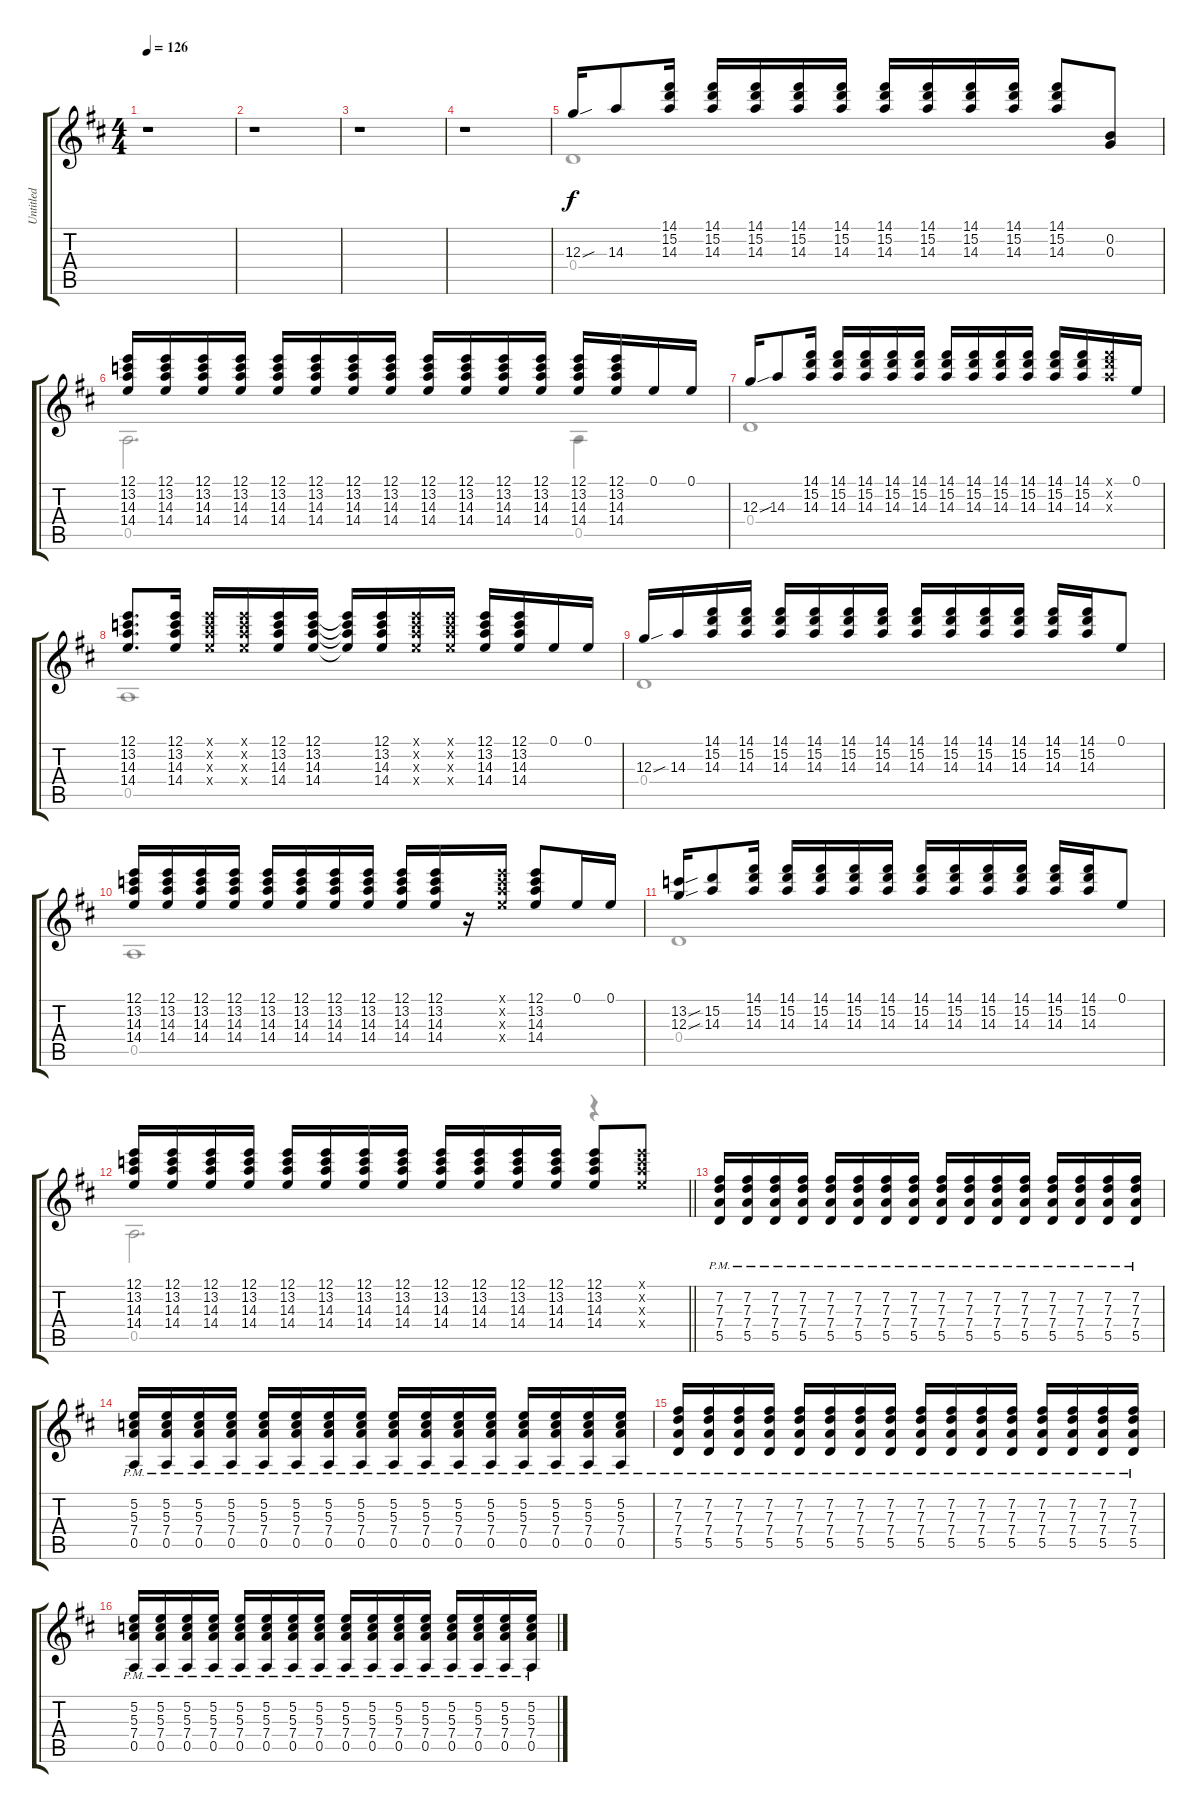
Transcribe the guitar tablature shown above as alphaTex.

\track ("Untitled" "Untitled") {instrument overdrivenguitar}
\staff {score tabs}
\tuning (E4 B3 G3 D3 A2 E2) {hide}
\voice
\ts (4 4)
\tempo 126
\clef g2
\ks d
r.1{dy f instrument overdrivenguitar} |
r.1 |
r.1 |
r.1 |
12.3{sou}.16 14.3.8 (14.1 15.2 14.3).16 (14.1 15.2 14.3).16 (14.1 15.2 14.3).16 (14.1 15.2 14.3).16 (14.1 15.2 14.3).16 (14.1 15.2 14.3).16 (14.1 15.2 14.3).16 (14.1 15.2 14.3).16 (14.1 15.2 14.3).16 (14.1 15.2 14.3).8 (0.2 0.3).8 |
(12.1 13.2 14.3 14.4).16 (12.1 13.2 14.3 14.4).16 (12.1 13.2 14.3 14.4).16 (12.1 13.2 14.3 14.4).16 (12.1 13.2 14.3 14.4).16 (12.1 13.2 14.3 14.4).16 (12.1 13.2 14.3 14.4).16 (12.1 13.2 14.3 14.4).16 (12.1 13.2 14.3 14.4).16 (12.1 13.2 14.3 14.4).16 (12.1 13.2 14.3 14.4).16 (12.1 13.2 14.3 14.4).16 (12.1 13.2 14.3 14.4).16 (12.1 13.2 14.3 14.4).16 0.1.16 0.1.16 |
12.3{sou}.16 14.3.8 (14.1 15.2 14.3).16 (14.1 15.2 14.3).16 (14.1 15.2 14.3).16 (14.1 15.2 14.3).16 (14.1 15.2 14.3).16 (14.1 15.2 14.3).16 (14.1 15.2 14.3).16 (14.1 15.2 14.3).16 (14.1 15.2 14.3).16 (14.1 15.2 14.3).16 (14.1 15.2 14.3).16 (14.1{x} 15.2{x} 14.3{x}).16 0.1.16 |
(12.1 13.2 14.3 14.4).8{d} (12.1 13.2 14.3 14.4).16 (12.1{x} 13.2{x} 14.3{x} 14.4{x}).16 (12.1{x} 13.2{x} 14.3{x} 14.4{x}).16 (12.1 13.2 14.3 14.4).16 (12.1 13.2 14.3 14.4).16 (12.1{t} 13.2{t} 14.3{t} 14.4{t}).16 (12.1 13.2 14.3 14.4).16 (12.1{x} 13.2{x} 14.3{x} 14.4{x}).16 (12.1{x} 13.2{x} 14.3{x} 14.4{x}).16 (12.1 13.2 14.3 14.4).16 (12.1 13.2 14.3 14.4).16 0.1.16 0.1.16 |
12.3{sou}.16 14.3.16 (14.1 15.2 14.3).16 (14.1 15.2 14.3).16 (14.1 15.2 14.3).16 (14.1 15.2 14.3).16 (14.1 15.2 14.3).16 (14.1 15.2 14.3).16 (14.1 15.2 14.3).16 (14.1 15.2 14.3).16 (14.1 15.2 14.3).16 (14.1 15.2 14.3).16 (14.1 15.2 14.3).16 (14.1 15.2 14.3).16 0.1.8 |
(12.1 13.2 14.3 14.4).16 (12.1 13.2 14.3 14.4).16 (12.1 13.2 14.3 14.4).16 (12.1 13.2 14.3 14.4).16 (12.1 13.2 14.3 14.4).16 (12.1 13.2 14.3 14.4).16 (12.1 13.2 14.3 14.4).16 (12.1 13.2 14.3 14.4).16 (12.1 13.2 14.3 14.4).16 (12.1 13.2 14.3 14.4).16 r.16 (12.1{x} 13.2{x} 14.3{x} 14.4{x}).16 (12.1 13.2 14.3 14.4).8 0.1.16 0.1.16 |
(13.2{sou} 12.3{sou}).16 (15.2 14.3).8 (14.1 15.2 14.3).16 (14.1 15.2 14.3).16 (14.1 15.2 14.3).16 (14.1 15.2 14.3).16 (14.1 15.2 14.3).16 (14.1 15.2 14.3).16 (14.1 15.2 14.3).16 (14.1 15.2 14.3).16 (14.1 15.2 14.3).16 (14.1 15.2 14.3).16 (14.1 15.2 14.3).16 0.1.8 |
\barLineRight lightlight
(12.1 13.2 14.3 14.4).16 (12.1 13.2 14.3 14.4).16 (12.1 13.2 14.3 14.4).16 (12.1 13.2 14.3 14.4).16 (12.1 13.2 14.3 14.4).16 (12.1 13.2 14.3 14.4).16 (12.1 13.2 14.3 14.4).16 (12.1 13.2 14.3 14.4).16 (12.1 13.2 14.3 14.4).16 (12.1 13.2 14.3 14.4).16 (12.1 13.2 14.3 14.4).16 (12.1 13.2 14.3 14.4).16 (12.1 13.2 14.3 14.4).8 (12.1{x} 13.2{x} 14.3{x} 14.4{x}).8 |
(7.2{pm} 7.3{pm} 7.4{pm} 5.5{pm}).16 (7.2{pm} 7.3{pm} 7.4{pm} 5.5{pm}).16 (7.2{pm} 7.3{pm} 7.4{pm} 5.5{pm}).16 (7.2{pm} 7.3{pm} 7.4{pm} 5.5{pm}).16 (7.2{pm} 7.3{pm} 7.4{pm} 5.5{pm}).16 (7.2{pm} 7.3{pm} 7.4{pm} 5.5{pm}).16 (7.2{pm} 7.3{pm} 7.4{pm} 5.5{pm}).16 (7.2{pm} 7.3{pm} 7.4{pm} 5.5{pm}).16 (7.2{pm} 7.3{pm} 7.4{pm} 5.5{pm}).16 (7.2{pm} 7.3{pm} 7.4{pm} 5.5{pm}).16 (7.2{pm} 7.3{pm} 7.4{pm} 5.5{pm}).16 (7.2{pm} 7.3{pm} 7.4{pm} 5.5{pm}).16 (7.2{pm} 7.3{pm} 7.4{pm} 5.5{pm}).16 (7.2{pm} 7.3{pm} 7.4{pm} 5.5{pm}).16 (7.2{pm} 7.3{pm} 7.4{pm} 5.5{pm}).16 (7.2{pm} 7.3{pm} 7.4{pm} 5.5{pm}).16 |
(5.2{pm} 5.3{pm} 7.4{pm} 0.5{pm}).16 (5.2{pm} 5.3{pm} 7.4{pm} 0.5{pm}).16 (5.2{pm} 5.3{pm} 7.4{pm} 0.5{pm}).16 (5.2{pm} 5.3{pm} 7.4{pm} 0.5{pm}).16 (5.2{pm} 5.3{pm} 7.4{pm} 0.5{pm}).16 (5.2{pm} 5.3{pm} 7.4{pm} 0.5{pm}).16 (5.2{pm} 5.3{pm} 7.4{pm} 0.5{pm}).16 (5.2{pm} 5.3{pm} 7.4{pm} 0.5{pm}).16 (5.2{pm} 5.3{pm} 7.4{pm} 0.5{pm}).16 (5.2{pm} 5.3{pm} 7.4{pm} 0.5{pm}).16 (5.2{pm} 5.3{pm} 7.4{pm} 0.5{pm}).16 (5.2{pm} 5.3{pm} 7.4{pm} 0.5{pm}).16 (5.2{pm} 5.3{pm} 7.4{pm} 0.5{pm}).16 (5.2{pm} 5.3{pm} 7.4{pm} 0.5{pm}).16 (5.2{pm} 5.3{pm} 7.4{pm} 0.5{pm}).16 (5.2{pm} 5.3{pm} 7.4{pm} 0.5{pm}).16 |
(7.2{pm} 7.3{pm} 7.4{pm} 5.5{pm}).16 (7.2{pm} 7.3{pm} 7.4{pm} 5.5{pm}).16 (7.2{pm} 7.3{pm} 7.4{pm} 5.5{pm}).16 (7.2{pm} 7.3{pm} 7.4{pm} 5.5{pm}).16 (7.2{pm} 7.3{pm} 7.4{pm} 5.5{pm}).16 (7.2{pm} 7.3{pm} 7.4{pm} 5.5{pm}).16 (7.2{pm} 7.3{pm} 7.4{pm} 5.5{pm}).16 (7.2{pm} 7.3{pm} 7.4{pm} 5.5{pm}).16 (7.2{pm} 7.3{pm} 7.4{pm} 5.5{pm}).16 (7.2{pm} 7.3{pm} 7.4{pm} 5.5{pm}).16 (7.2{pm} 7.3{pm} 7.4{pm} 5.5{pm}).16 (7.2{pm} 7.3{pm} 7.4{pm} 5.5{pm}).16 (7.2{pm} 7.3{pm} 7.4{pm} 5.5{pm}).16 (7.2{pm} 7.3{pm} 7.4{pm} 5.5{pm}).16 (7.2{pm} 7.3{pm} 7.4{pm} 5.5{pm}).16 (7.2{pm} 7.3{pm} 7.4{pm} 5.5{pm}).16 |
(5.2{pm} 5.3{pm} 7.4{pm} 0.5{pm}).16 (5.2{pm} 5.3{pm} 7.4{pm} 0.5{pm}).16 (5.2{pm} 5.3{pm} 7.4{pm} 0.5{pm}).16 (5.2{pm} 5.3{pm} 7.4{pm} 0.5{pm}).16 (5.2{pm} 5.3{pm} 7.4{pm} 0.5{pm}).16 (5.2{pm} 5.3{pm} 7.4{pm} 0.5{pm}).16 (5.2{pm} 5.3{pm} 7.4{pm} 0.5{pm}).16 (5.2{pm} 5.3{pm} 7.4{pm} 0.5{pm}).16 (5.2{pm} 5.3{pm} 7.4{pm} 0.5{pm}).16 (5.2{pm} 5.3{pm} 7.4{pm} 0.5{pm}).16 (5.2{pm} 5.3{pm} 7.4{pm} 0.5{pm}).16 (5.2{pm} 5.3{pm} 7.4{pm} 0.5{pm}).16 (5.2{pm} 5.3{pm} 7.4{pm} 0.5{pm}).16 (5.2{pm} 5.3{pm} 7.4{pm} 0.5{pm}).16 (5.2{pm} 5.3{pm} 7.4{pm} 0.5{pm}).16 (5.2{pm} 5.3{pm} 7.4{pm} 0.5{pm}).16
\voice
\clef g2
\ottava regular
\simile none
\ks d
|
|
|
|
0.4.1 |
0.5.2{d} 0.5.4 |
0.4.1 |
0.5.1 |
0.4.1 |
0.5.1 |
0.4.1 |
\barLineRight lightlight
0.5.2{d} r.4 |
|
|
|
